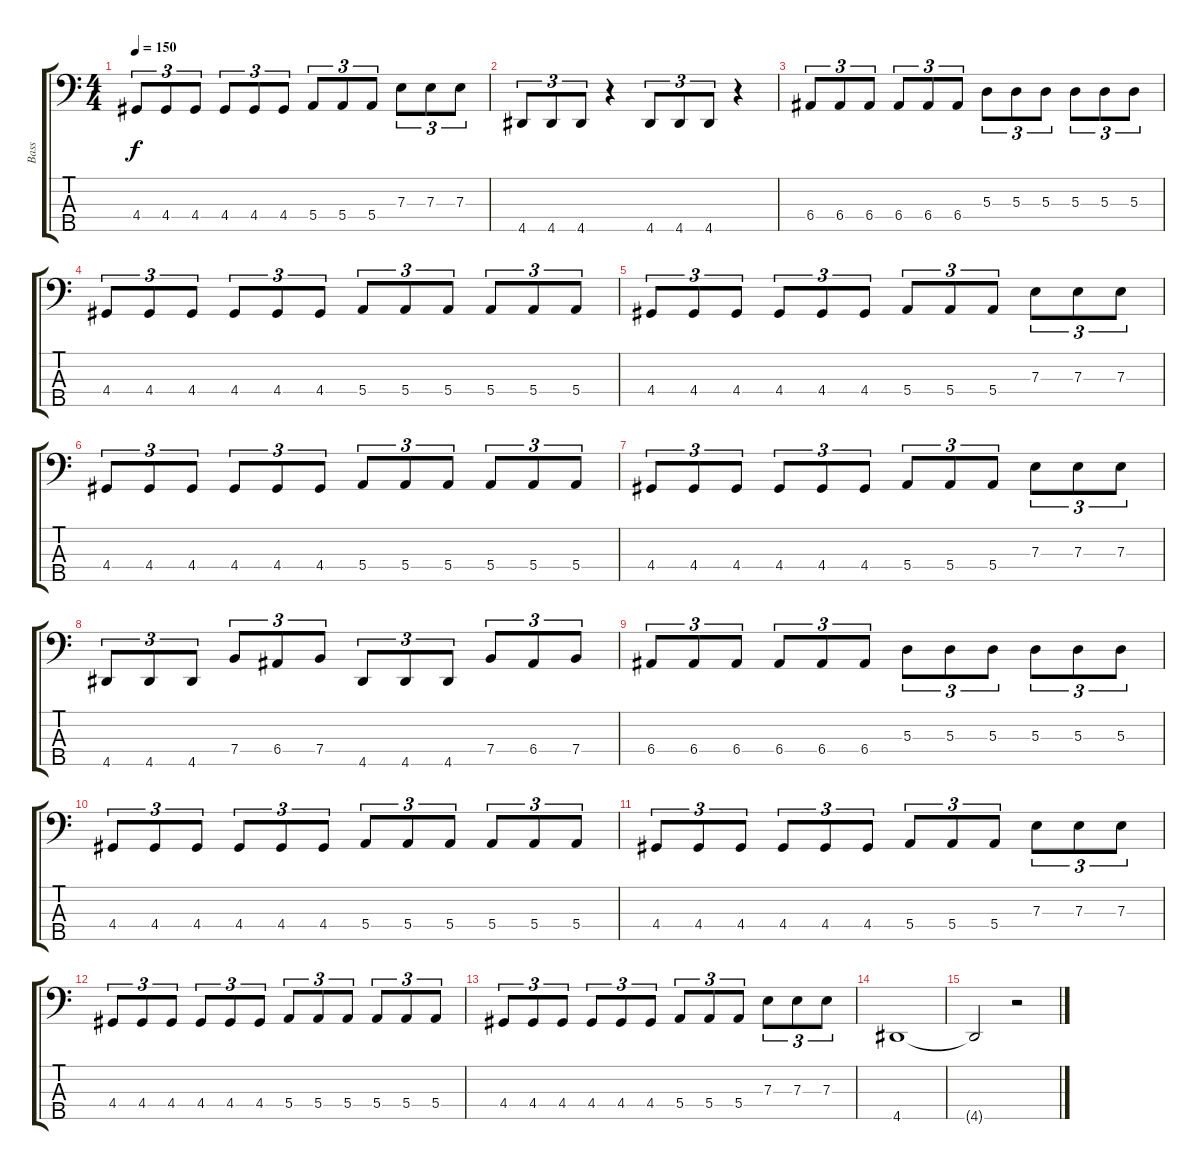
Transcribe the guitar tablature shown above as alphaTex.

\track ("Bass" "Bass") {instrument electricbassfinger}
\staff {score tabs}
\tuning (G2 D2 A1 E1 B0) {hide}
\ts (4 4)
\tempo 150
\clef f4
\ks c
4.4.8{tu (3 2) dy f} 4.4.8{tu (3 2)} 4.4.8{tu (3 2)} 4.4.8{tu (3 2)} 4.4.8{tu (3 2)} 4.4.8{tu (3 2)} 5.4.8{tu (3 2)} 5.4.8{tu (3 2)} 5.4.8{tu (3 2)} 7.3.8{tu (3 2)} 7.3.8{tu (3 2)} 7.3.8{tu (3 2)} |
4.5.8{tu (3 2)} 4.5.8{tu (3 2)} 4.5.8{tu (3 2)} r.4 4.5.8{tu (3 2)} 4.5.8{tu (3 2)} 4.5.8{tu (3 2)} r.4 |
6.4.8{tu (3 2)} 6.4.8{tu (3 2)} 6.4.8{tu (3 2)} 6.4.8{tu (3 2)} 6.4.8{tu (3 2)} 6.4.8{tu (3 2)} 5.3.8{tu (3 2)} 5.3.8{tu (3 2)} 5.3.8{tu (3 2)} 5.3.8{tu (3 2)} 5.3.8{tu (3 2)} 5.3.8{tu (3 2)} |
4.4.8{tu (3 2)} 4.4.8{tu (3 2)} 4.4.8{tu (3 2)} 4.4.8{tu (3 2)} 4.4.8{tu (3 2)} 4.4.8{tu (3 2)} 5.4.8{tu (3 2)} 5.4.8{tu (3 2)} 5.4.8{tu (3 2)} 5.4.8{tu (3 2)} 5.4.8{tu (3 2)} 5.4.8{tu (3 2)} |
4.4.8{tu (3 2)} 4.4.8{tu (3 2)} 4.4.8{tu (3 2)} 4.4.8{tu (3 2)} 4.4.8{tu (3 2)} 4.4.8{tu (3 2)} 5.4.8{tu (3 2)} 5.4.8{tu (3 2)} 5.4.8{tu (3 2)} 7.3.8{tu (3 2)} 7.3.8{tu (3 2)} 7.3.8{tu (3 2)} |
4.4.8{tu (3 2)} 4.4.8{tu (3 2)} 4.4.8{tu (3 2)} 4.4.8{tu (3 2)} 4.4.8{tu (3 2)} 4.4.8{tu (3 2)} 5.4.8{tu (3 2)} 5.4.8{tu (3 2)} 5.4.8{tu (3 2)} 5.4.8{tu (3 2)} 5.4.8{tu (3 2)} 5.4.8{tu (3 2)} |
4.4.8{tu (3 2)} 4.4.8{tu (3 2)} 4.4.8{tu (3 2)} 4.4.8{tu (3 2)} 4.4.8{tu (3 2)} 4.4.8{tu (3 2)} 5.4.8{tu (3 2)} 5.4.8{tu (3 2)} 5.4.8{tu (3 2)} 7.3.8{tu (3 2)} 7.3.8{tu (3 2)} 7.3.8{tu (3 2)} |
4.5.8{tu (3 2)} 4.5.8{tu (3 2)} 4.5.8{tu (3 2)} 7.4.8{tu (3 2)} 6.4.8{tu (3 2)} 7.4.8{tu (3 2)} 4.5.8{tu (3 2)} 4.5.8{tu (3 2)} 4.5.8{tu (3 2)} 7.4.8{tu (3 2)} 6.4.8{tu (3 2)} 7.4.8{tu (3 2)} |
6.4.8{tu (3 2)} 6.4.8{tu (3 2)} 6.4.8{tu (3 2)} 6.4.8{tu (3 2)} 6.4.8{tu (3 2)} 6.4.8{tu (3 2)} 5.3.8{tu (3 2)} 5.3.8{tu (3 2)} 5.3.8{tu (3 2)} 5.3.8{tu (3 2)} 5.3.8{tu (3 2)} 5.3.8{tu (3 2)} |
4.4.8{tu (3 2)} 4.4.8{tu (3 2)} 4.4.8{tu (3 2)} 4.4.8{tu (3 2)} 4.4.8{tu (3 2)} 4.4.8{tu (3 2)} 5.4.8{tu (3 2)} 5.4.8{tu (3 2)} 5.4.8{tu (3 2)} 5.4.8{tu (3 2)} 5.4.8{tu (3 2)} 5.4.8{tu (3 2)} |
4.4.8{tu (3 2)} 4.4.8{tu (3 2)} 4.4.8{tu (3 2)} 4.4.8{tu (3 2)} 4.4.8{tu (3 2)} 4.4.8{tu (3 2)} 5.4.8{tu (3 2)} 5.4.8{tu (3 2)} 5.4.8{tu (3 2)} 7.3.8{tu (3 2)} 7.3.8{tu (3 2)} 7.3.8{tu (3 2)} |
4.4.8{tu (3 2)} 4.4.8{tu (3 2)} 4.4.8{tu (3 2)} 4.4.8{tu (3 2)} 4.4.8{tu (3 2)} 4.4.8{tu (3 2)} 5.4.8{tu (3 2)} 5.4.8{tu (3 2)} 5.4.8{tu (3 2)} 5.4.8{tu (3 2)} 5.4.8{tu (3 2)} 5.4.8{tu (3 2)} |
4.4.8{tu (3 2)} 4.4.8{tu (3 2)} 4.4.8{tu (3 2)} 4.4.8{tu (3 2)} 4.4.8{tu (3 2)} 4.4.8{tu (3 2)} 5.4.8{tu (3 2)} 5.4.8{tu (3 2)} 5.4.8{tu (3 2)} 7.3.8{tu (3 2)} 7.3.8{tu (3 2)} 7.3.8{tu (3 2)} |
4.5.1 |
4.5{t}.2 r.2
